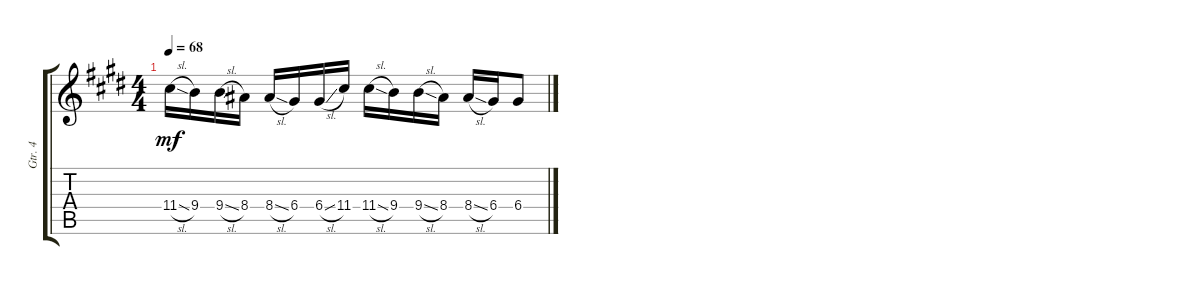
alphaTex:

\track ("Gtr. 4" "Gtr. 4") {instrument acousticguitarsteel}
\staff {score tabs}
\tuning (E4 B3 G3 D3 A2 E2) {hide}
\ts (4 4)
\tempo 68
\clef g2
\ks e
11.4{sl}.16{dy mf} 9.4.16 9.4{sl}.16 8.4.16 8.4{sl}.16 6.4.16 6.4{sl}.16 11.4.16 11.4{sl}.16 9.4.16 9.4{sl}.16 8.4.16 8.4{sl}.16 6.4.16 6.4.8
